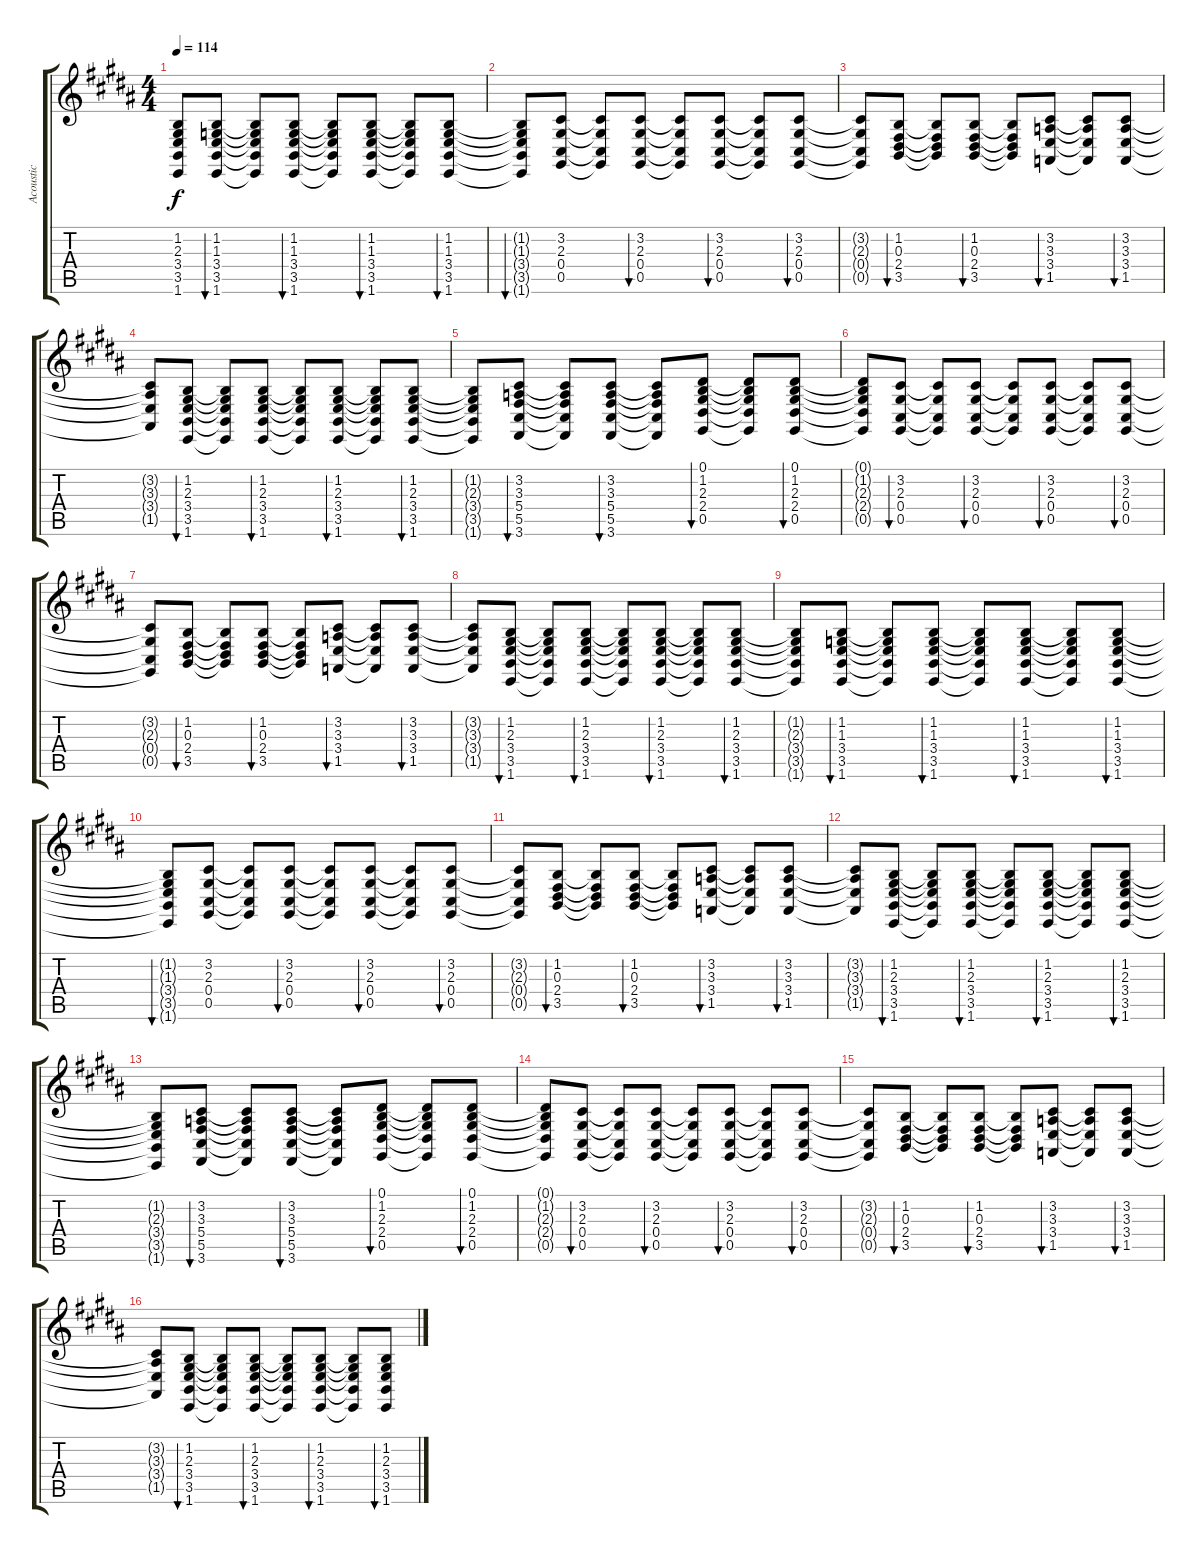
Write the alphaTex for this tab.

\track ("Acoustic" "Acoustic") {instrument harpsichord}
\staff {score tabs}
\tuning (Eb4 Bb3 Gb3 Db3 Ab2 Eb2) {hide}
\ts (4 4)
\tempo 114
\clef g2
\ks g#minor
(1.2{t} 2.3{t} 3.4{t} 3.5{t} 1.6{t}).8{dy f} (1.2 1.3 3.4 3.5 1.6).8{bu 60} (1.2{t} 1.3{t} 3.4{t} 3.5{t} 1.6{t}).8 (1.2 1.3 3.4 3.5 1.6).8{bu 60} (1.2{t} 1.3{t} 3.4{t} 3.5{t} 1.6{t}).8 (1.2 1.3 3.4 3.5 1.6).8{bu 60} (1.2{t} 1.3{t} 3.4{t} 3.5{t} 1.6{t}).8 (1.2 1.3 3.4 3.5 1.6).8{bu 60} |
(1.2{t} 1.3{t} 3.4{t} 3.5{t} 1.6{t}).8{bu 120} (3.2 2.3 0.4 0.5).8 (3.2{t} 2.3{t} 0.4{t} 0.5{t}).8 (3.2 2.3 0.4 0.5).8{bu 60} (3.2{t} 2.3{t} 0.4{t} 0.5{t}).8 (3.2 2.3 0.4 0.5).8{bu 60} (3.2{t} 2.3{t} 0.4{t} 0.5{t}).8 (3.2 2.3 0.4 0.5).8{bu 60} |
(3.2{t} 2.3{t} 0.4{t} 0.5{t}).8 (1.2 0.3 2.4 3.5).8{bu 60} (1.2{t} 0.3{t} 2.4{t} 3.5{t}).8 (1.2 0.3 2.4 3.5).8{bu 60} (1.2{t} 0.3{t} 2.4{t} 3.5{t}).8 (3.2 3.3 3.4 1.5).8{bu 60} (3.2{t} 3.3{t} 3.4{t} 1.5{t}).8 (3.2 3.3 3.4 1.5).8{bu 60} |
(3.2{t} 3.3{t} 3.4{t} 1.5{t}).8 (1.2 2.3 3.4 3.5 1.6).8{bu 60} (1.2{t} 2.3{t} 3.4{t} 3.5{t} 1.6{t}).8 (1.2 2.3 3.4 3.5 1.6).8{bu 60} (1.2{t} 2.3{t} 3.4{t} 3.5{t} 1.6{t}).8 (1.2 2.3 3.4 3.5 1.6).8{bu 60} (1.2{t} 2.3{t} 3.4{t} 3.5{t} 1.6{t}).8 (1.2 2.3 3.4 3.5 1.6).8{bu 60} |
(1.2{t} 2.3{t} 3.4{t} 3.5{t} 1.6{t}).8 (3.2 3.3 5.4 5.5 3.6).8{bu 60} (3.2{t} 3.3{t} 5.4{t} 5.5{t} 3.6{t}).8 (3.2 3.3 5.4 5.5 3.6).8{bu 60} (3.2{t} 3.3{t} 5.4{t} 5.5{t} 3.6{t}).8 (0.1 1.2 2.3 2.4 0.5).8{bu 60} (0.1{t} 1.2{t} 2.3{t} 2.4{t} 0.5{t}).8 (0.1 1.2 2.3 2.4 0.5).8{bu 60} |
(0.1{t} 1.2{t} 2.3{t} 2.4{t} 0.5{t}).8 (3.2 2.3 0.4 0.5).8{bu 120} (3.2{t} 2.3{t} 0.4{t} 0.5{t}).8 (3.2 2.3 0.4 0.5).8{bu 60} (3.2{t} 2.3{t} 0.4{t} 0.5{t}).8 (3.2 2.3 0.4 0.5).8{bu 60} (3.2{t} 2.3{t} 0.4{t} 0.5{t}).8 (3.2 2.3 0.4 0.5).8{bu 60} |
(3.2{t} 2.3{t} 0.4{t} 0.5{t}).8 (1.2 0.3 2.4 3.5).8{bu 60} (1.2{t} 0.3{t} 2.4{t} 3.5{t}).8 (1.2 0.3 2.4 3.5).8{bu 60} (1.2{t} 0.3{t} 2.4{t} 3.5{t}).8 (3.2 3.3 3.4 1.5).8{bu 60} (3.2{t} 3.3{t} 3.4{t} 1.5{t}).8 (3.2 3.3 3.4 1.5).8{bu 60} |
(3.2{t} 3.3{t} 3.4{t} 1.5{t}).8 (1.2 2.3 3.4 3.5 1.6).8{bu 60} (1.2{t} 2.3{t} 3.4{t} 3.5{t} 1.6{t}).8 (1.2 2.3 3.4 3.5 1.6).8{bu 60} (1.2{t} 2.3{t} 3.4{t} 3.5{t} 1.6{t}).8 (1.2 2.3 3.4 3.5 1.6).8{bu 60} (1.2{t} 2.3{t} 3.4{t} 3.5{t} 1.6{t}).8 (1.2 2.3 3.4 3.5 1.6).8{bu 60} |
(1.2{t} 2.3{t} 3.4{t} 3.5{t} 1.6{t}).8 (1.2 1.3 3.4 3.5 1.6).8{bu 60} (1.2{t} 1.3{t} 3.4{t} 3.5{t} 1.6{t}).8 (1.2 1.3 3.4 3.5 1.6).8{bu 60} (1.2{t} 1.3{t} 3.4{t} 3.5{t} 1.6{t}).8 (1.2 1.3 3.4 3.5 1.6).8{bu 60} (1.2{t} 1.3{t} 3.4{t} 3.5{t} 1.6{t}).8 (1.2 1.3 3.4 3.5 1.6).8{bu 60} |
(1.2{t} 1.3{t} 3.4{t} 3.5{t} 1.6{t}).8{bu 120 volume 6} (3.2 2.3 0.4 0.5).8 (3.2{t} 2.3{t} 0.4{t} 0.5{t}).8 (3.2 2.3 0.4 0.5).8{bu 60} (3.2{t} 2.3{t} 0.4{t} 0.5{t}).8 (3.2 2.3 0.4 0.5).8{bu 60} (3.2{t} 2.3{t} 0.4{t} 0.5{t}).8 (3.2 2.3 0.4 0.5).8{bu 60} |
(3.2{t} 2.3{t} 0.4{t} 0.5{t}).8 (1.2 0.3 2.4 3.5).8{bu 60} (1.2{t} 0.3{t} 2.4{t} 3.5{t}).8 (1.2 0.3 2.4 3.5).8{bu 60} (1.2{t} 0.3{t} 2.4{t} 3.5{t}).8 (3.2 3.3 3.4 1.5).8{bu 60} (3.2{t} 3.3{t} 3.4{t} 1.5{t}).8 (3.2 3.3 3.4 1.5).8{bu 60} |
(3.2{t} 3.3{t} 3.4{t} 1.5{t}).8 (1.2 2.3 3.4 3.5 1.6).8{bu 60} (1.2{t} 2.3{t} 3.4{t} 3.5{t} 1.6{t}).8 (1.2 2.3 3.4 3.5 1.6).8{bu 60} (1.2{t} 2.3{t} 3.4{t} 3.5{t} 1.6{t}).8 (1.2 2.3 3.4 3.5 1.6).8{bu 60} (1.2{t} 2.3{t} 3.4{t} 3.5{t} 1.6{t}).8 (1.2 2.3 3.4 3.5 1.6).8{bu 60} |
(1.2{t} 2.3{t} 3.4{t} 3.5{t} 1.6{t}).8 (3.2 3.3 5.4 5.5 3.6).8{bu 60} (3.2{t} 3.3{t} 5.4{t} 5.5{t} 3.6{t}).8 (3.2 3.3 5.4 5.5 3.6).8{bu 60} (3.2{t} 3.3{t} 5.4{t} 5.5{t} 3.6{t}).8 (0.1 1.2 2.3 2.4 0.5).8{bu 60} (0.1{t} 1.2{t} 2.3{t} 2.4{t} 0.5{t}).8 (0.1 1.2 2.3 2.4 0.5).8{bu 60} |
(0.1{t} 1.2{t} 2.3{t} 2.4{t} 0.5{t}).8{volume 0} (3.2 2.3 0.4 0.5).8{bu 120} (3.2{t} 2.3{t} 0.4{t} 0.5{t}).8 (3.2 2.3 0.4 0.5).8{bu 60} (3.2{t} 2.3{t} 0.4{t} 0.5{t}).8 (3.2 2.3 0.4 0.5).8{bu 60} (3.2{t} 2.3{t} 0.4{t} 0.5{t}).8 (3.2 2.3 0.4 0.5).8{bu 60} |
(3.2{t} 2.3{t} 0.4{t} 0.5{t}).8 (1.2 0.3 2.4 3.5).8{bu 60} (1.2{t} 0.3{t} 2.4{t} 3.5{t}).8 (1.2 0.3 2.4 3.5).8{bu 60} (1.2{t} 0.3{t} 2.4{t} 3.5{t}).8 (3.2 3.3 3.4 1.5).8{bu 60} (3.2{t} 3.3{t} 3.4{t} 1.5{t}).8 (3.2 3.3 3.4 1.5).8{bu 60} |
(3.2{t} 3.3{t} 3.4{t} 1.5{t}).8 (1.2 2.3 3.4 3.5 1.6).8{bu 60} (1.2{t} 2.3{t} 3.4{t} 3.5{t} 1.6{t}).8 (1.2 2.3 3.4 3.5 1.6).8{bu 60} (1.2{t} 2.3{t} 3.4{t} 3.5{t} 1.6{t}).8 (1.2 2.3 3.4 3.5 1.6).8{bu 60} (1.2{t} 2.3{t} 3.4{t} 3.5{t} 1.6{t}).8 (1.2 2.3 3.4 3.5 1.6).8{bu 60}
